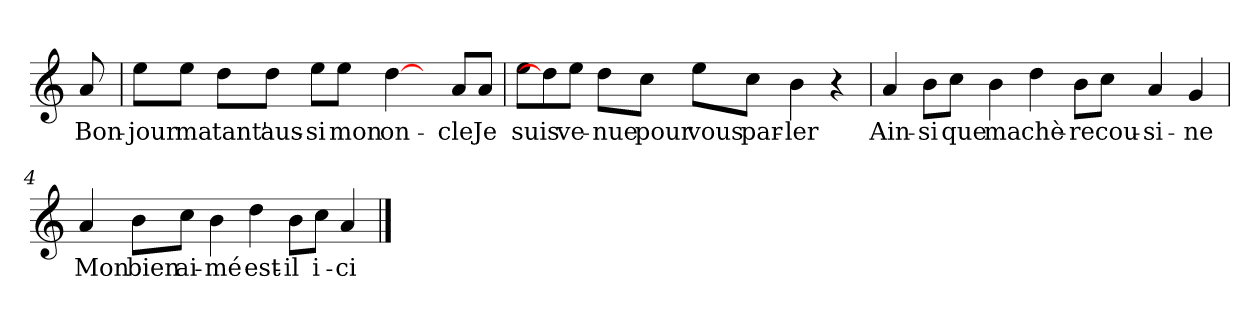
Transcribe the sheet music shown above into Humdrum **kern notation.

**kern	**text
*part1	*part1
*staff1	*staff1
*clefG2	*
*k[]	*
*C:	*
=	=
!	!LO:LY:b
8a/	Bon-
=1	=1
!	!LO:LY:b
8ee\L	-jour
!	!LO:LY:b
8ee\J	ma
!	!LO:LY:b
8dd\L	tant'
!	!LO:LY:b
8dd\J	aus-
!	!LO:LY:b
8ee\L	-si
!	!LO:LY:b
8ee\J	mon
!	!LO:LY:b
[4dd\	on-
8ryy	.
!	!LO:LY:b
8a/L	-cle
!	!LO:LY:b
8a/J	Je
=2	=2
!	!LO:LY:b
8ee\L	suis
8dd\]	.
!	!LO:LY:b
8ee\J	ve-
!	!LO:LY:b
8dd\L	-nue
!	!LO:LY:b
8cc\J	pour
!	!LO:LY:b
8ee\L	vous
!	!LO:LY:b
8cc\J	par-
!	!LO:LY:b
4b\	-ler
4r	.
!!LO:LB:g=z
=3	=3
!	!LO:LY:b
4a/	Ain-
!	!LO:LY:b
8b\L	-si
!	!LO:LY:b
8cc\J	que
!	!LO:LY:b
4b\	ma
!	!LO:LY:b
4dd\	chè-
!	!LO:LY:b
8b\L	-re
!	!LO:LY:b
8cc\J	cou-
!	!LO:LY:b
4a/	-si-
!	!LO:LY:b
4g/	-ne
=4	=4
!	!LO:LY:b
4a/	Mon
!	!LO:LY:b
8b\L	bien
!	!LO:LY:b
8cc\J	ai-
!	!LO:LY:b
4b\	-mé
!	!LO:LY:b
4dd\	est-
!	!LO:LY:b
8b\L	-il
!	!LO:LY:b
8cc\J	i-
!	!LO:LY:b
4a/	-ci
==	==
*-	*-
